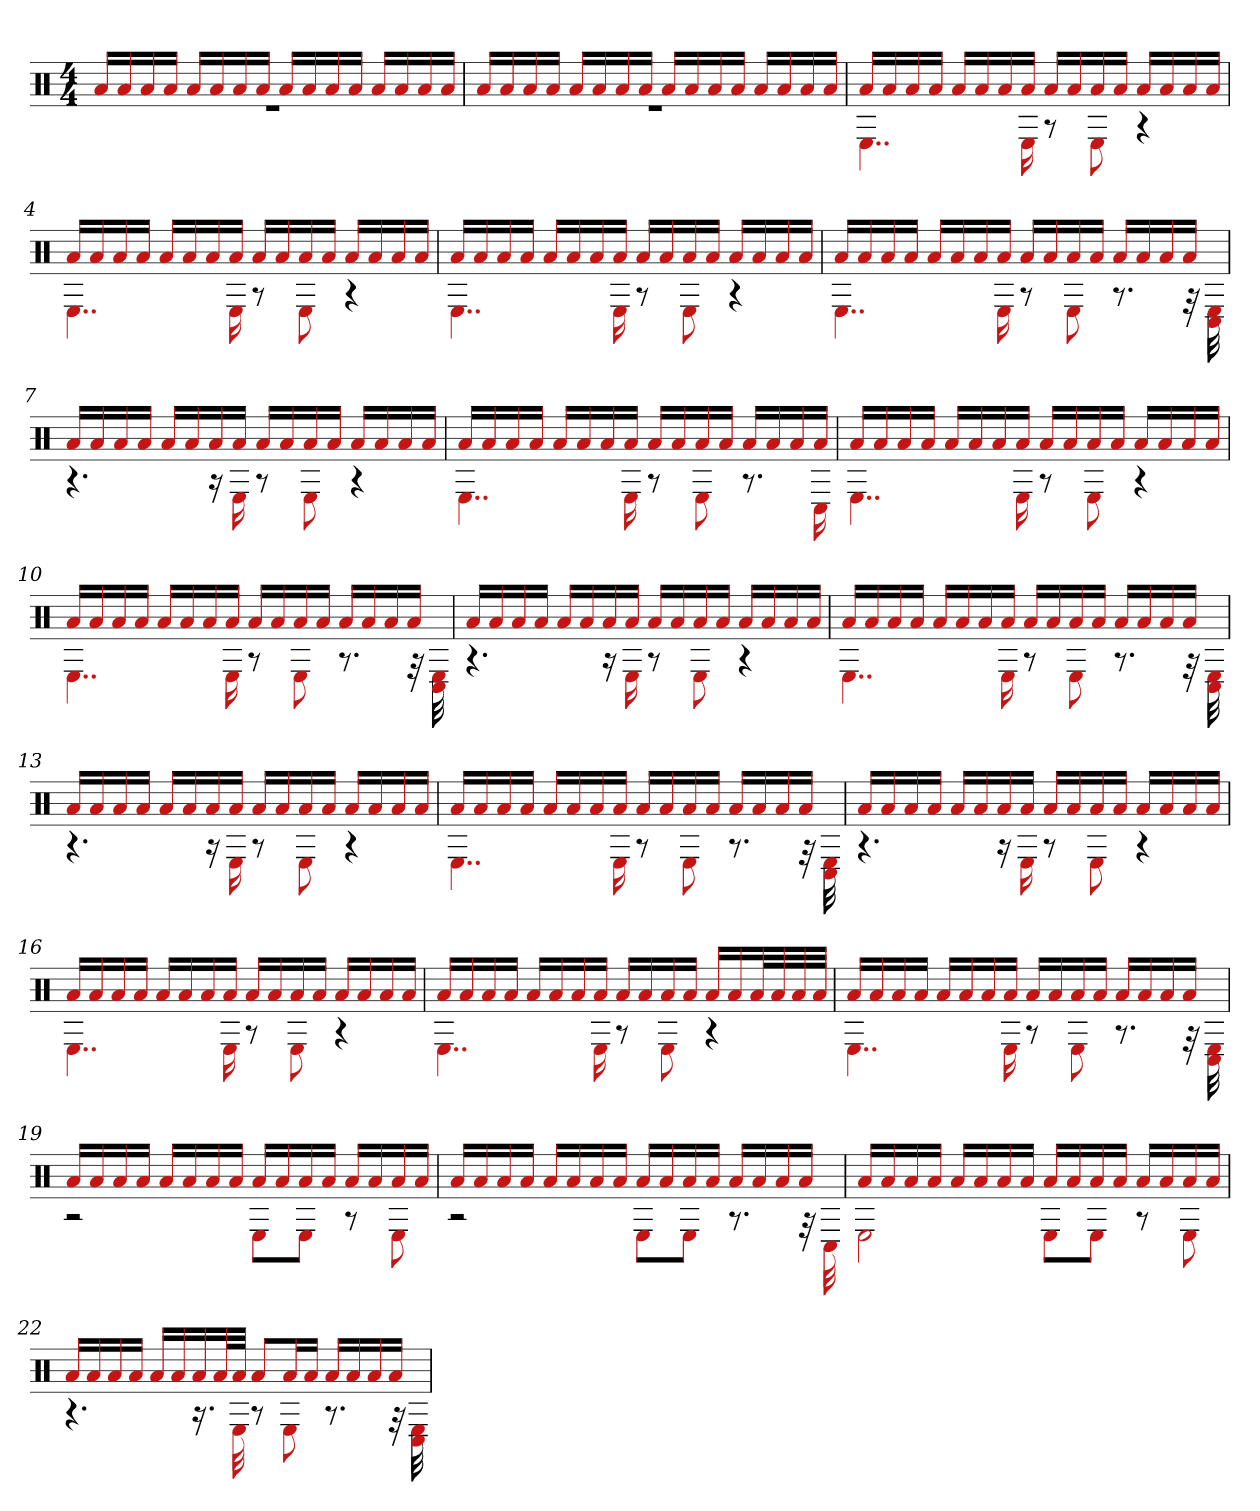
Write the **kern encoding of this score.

**kern
*part1
*staff1
*clefX
*k[]
*M4/4
=1
*^
16aLL	1r
16a	.
16a	.
16aJJ	.
16aLL	.
16a	.
16a	.
16aJJ	.
16aLL	.
16a	.
16a	.
16aJJ	.
16aLL	.
16a	.
16a	.
16aJJ	.
=2	=2
16aLL	1r
16a	.
16a	.
16aJJ	.
16aLL	.
16a	.
16a	.
16aJJ	.
16aLL	.
16a	.
16a	.
16aJJ	.
16aLL	.
16a	.
16a	.
16aJJ	.
=3	=3
16aLL	4..E
16a	.
16a	.
16aJJ	.
16aLL	.
16a	.
16a	.
16aJJ	16E
16aLL	8r
16a	.
16a	8E
16aJJ	.
16aLL	4r
16a	.
16a	.
16aJJ	.
=4	=4
16aLL	4..E
16a	.
16a	.
16aJJ	.
16aLL	.
16a	.
16a	.
16aJJ	16E
16aLL	8r
16a	.
16a	8E
16aJJ	.
16aLL	4r
16a	.
16a	.
16aJJ	.
=5	=5
16aLL	4..E
16a	.
16a	.
16aJJ	.
16aLL	.
16a	.
16a	.
16aJJ	16E
16aLL	8r
16a	.
16a	8E
16aJJ	.
16aLL	4r
16a	.
16a	.
16aJJ	.
=6	=6
16aLL	4..E
16a	.
16a	.
16aJJ	.
16aLL	.
16a	.
16a	.
16aJJ	16E
16aLL	8r
16a	.
16a	8E
16aJJ	.
16aLL	8.r
16a	.
16a	.
16aJJ	32r
.	32C# 32E
=7	=7
16aLL	4.r
16a	.
16a	.
16aJJ	.
16aLL	.
16a	.
16a	16r
16aJJ	16E
16aLL	8r
16a	.
16a	8E
16aJJ	.
16aLL	4r
16a	.
16a	.
16aJJ	.
=8	=8
16aLL	4..E
16a	.
16a	.
16aJJ	.
16aLL	.
16a	.
16a	.
16aJJ	16E
16aLL	8r
16a	.
16a	8E
16aJJ	.
16aLL	8.r
16a	.
16a	.
16aJJ	16C#
=9	=9
16aLL	4..E
16a	.
16a	.
16aJJ	.
16aLL	.
16a	.
16a	.
16aJJ	16E
16aLL	8r
16a	.
16a	8E
16aJJ	.
16aLL	4r
16a	.
16a	.
16aJJ	.
=10	=10
16aLL	4..E
16a	.
16a	.
16aJJ	.
16aLL	.
16a	.
16a	.
16aJJ	16E
16aLL	8r
16a	.
16a	8E
16aJJ	.
16aLL	8.r
16a	.
16a	.
16aJJ	32r
.	32C# 32E
=11	=11
16aLL	4.r
16a	.
16a	.
16aJJ	.
16aLL	.
16a	.
16a	16r
16aJJ	16E
16aLL	8r
16a	.
16a	8E
16aJJ	.
16aLL	4r
16a	.
16a	.
16aJJ	.
=12	=12
16aLL	4..E
16a	.
16a	.
16aJJ	.
16aLL	.
16a	.
16a	.
16aJJ	16E
16aLL	8r
16a	.
16a	8E
16aJJ	.
16aLL	8.r
16a	.
16a	.
16aJJ	32r
.	32C# 32E
=13	=13
16aLL	4.r
16a	.
16a	.
16aJJ	.
16aLL	.
16a	.
16a	16r
16aJJ	16E
16aLL	8r
16a	.
16a	8E
16aJJ	.
16aLL	4r
16a	.
16a	.
16aJJ	.
=14	=14
16aLL	4..E
16a	.
16a	.
16aJJ	.
16aLL	.
16a	.
16a	.
16aJJ	16E
16aLL	8r
16a	.
16a	8E
16aJJ	.
16aLL	8.r
16a	.
16a	.
16aJJ	32r
.	32C# 32E
=15	=15
16aLL	4.r
16a	.
16a	.
16aJJ	.
16aLL	.
16a	.
16a	16r
16aJJ	16E
16aLL	8r
16a	.
16a	8E
16aJJ	.
16aLL	4r
16a	.
16a	.
16aJJ	.
=16	=16
16aLL	4..E
16a	.
16a	.
16aJJ	.
16aLL	.
16a	.
16a	.
16aJJ	16E
16aLL	8r
16a	.
16a	8E
16aJJ	.
16aLL	4r
16a	.
16a	.
16aJJ	.
=17	=17
16aLL	4..E
16a	.
16a	.
16aJJ	.
16aLL	.
16a	.
16a	.
16aJJ	16E
16aLL	8r
16a	.
16a	8E
16aJJ	.
16aLL	4r
16a	.
32aL	.
32a	.
32a	.
32aJJJ	.
=18	=18
16aLL	4..E
16a	.
16a	.
16aJJ	.
16aLL	.
16a	.
16a	.
16aJJ	16E
16aLL	8r
16a	.
16a	8E
16aJJ	.
16aLL	8.r
16a	.
16a	.
16aJJ	32r
.	32C# 32E
=19	=19
16aLL	2r
16a	.
16a	.
16aJJ	.
16aLL	.
16a	.
16a	.
16aJJ	.
16aLL	8EL
16a	.
16a	8EJ
16aJJ	.
16aLL	8r
16a	.
16a	8E
16aJJ	.
=20	=20
16aLL	2r
16a	.
16a	.
16aJJ	.
16aLL	.
16a	.
16a	.
16aJJ	.
16aLL	8EL
16a	.
16a	8EJ
16aJJ	.
16aLL	8.r
16a	.
16a	.
16aJJ	32r
.	32C#
=21	=21
16aLL	2E
16a	.
16a	.
16aJJ	.
16aLL	.
16a	.
16a	.
16aJJ	.
16aLL	8EL
16a	.
16a	8EJ
16aJJ	.
16aLL	8r
16a	.
16a	8E
16aJJ	.
=22	=22
16aLL	4.r
16a	.
16a	.
16aJJ	.
16aLL	.
16a	.
16a	16.r
32aL	.
32aJJJ	32E
8aL	8r
16aL	8E
16aJJ	.
16aLL	8.r
16a	.
16a	.
16aJJ	32r
.	32C# 32E
*v	*v
=
*-
